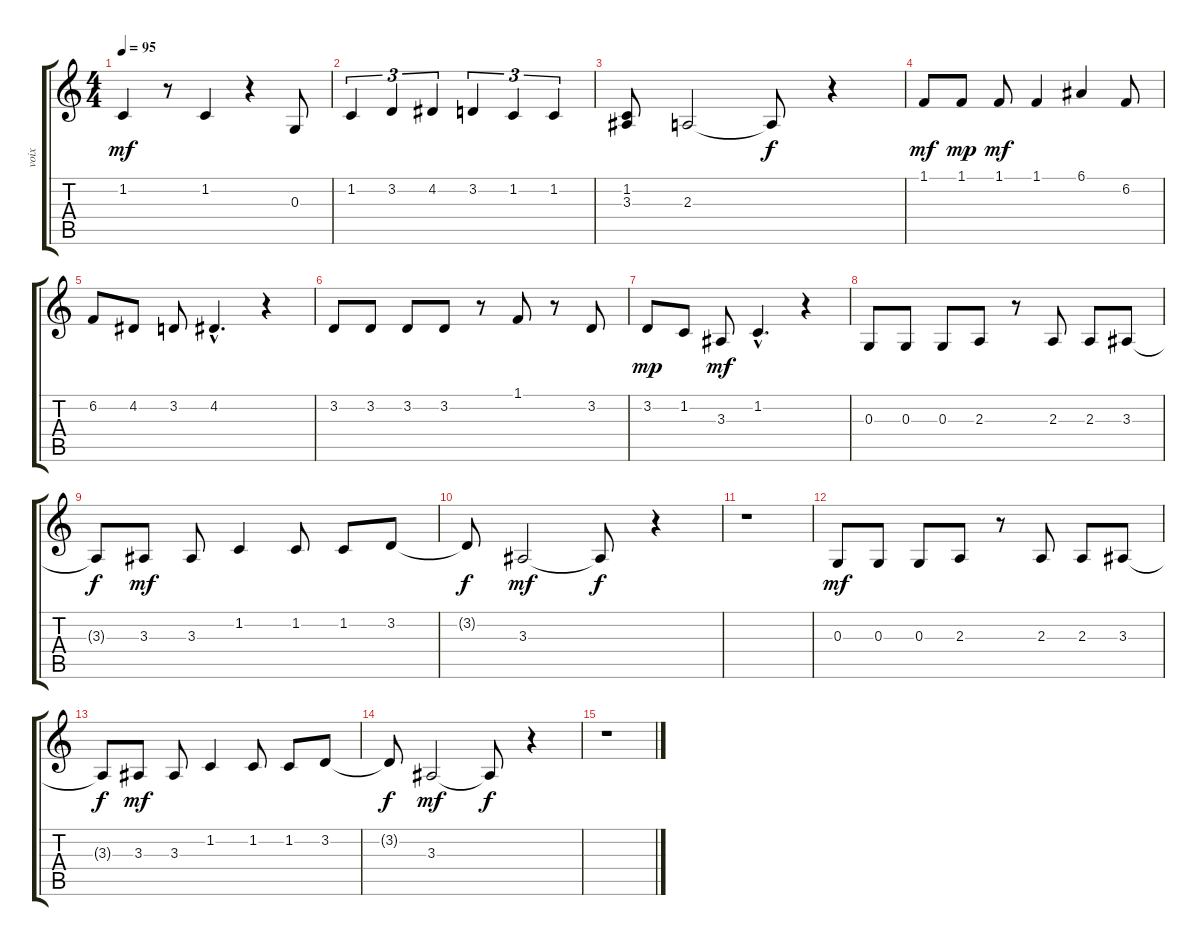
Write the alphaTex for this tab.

\track ("voix" "voix") {instrument vibraphone}
\staff {score tabs}
\tuning (E4 B3 G3 D3 A2 E2) {hide}
\ts (4 4)
\tempo 95
\clef g2
\ks c
1.2.4{dy mf} r.8 1.2.4 r.4 0.3.8 |
1.2.4{tu (3 2)} 3.2.4{tu (3 2)} 4.2.4{tu (3 2)} 3.2.4{tu (3 2)} 1.2.4{tu (3 2)} 1.2.4{tu (3 2)} |
(1.2 3.3).8 2.3.2 2.3{t}.8{dy f} r.4 |
1.1.8{dy mf} 1.1.8{dy mp} 1.1.8{dy mf} 1.1.4 6.1.4 6.2.8 |
6.2.8 4.2.8 3.2.8 4.2{hac}.4{d} r.4 |
3.2.8 3.2.8 3.2.8 3.2.8 r.8 1.1.8 r.8 3.2.8 |
3.2.8{dy mp} 1.2.8 3.3.8{dy mf} 1.2{hac}.4{d} r.4 |
0.3.8 0.3.8 0.3.8 2.3.8 r.8 2.3.8 2.3.8 3.3.8 |
3.3{t}.8{dy f} 3.3.8{dy mf} 3.3.8 1.2.4 1.2.8 1.2.8 3.2.8 |
3.2{t}.8{dy f} 3.3.2{dy mf} 3.3{t}.8{dy f} r.4 |
r.1 |
0.3.8{dy mf} 0.3.8 0.3.8 2.3.8 r.8 2.3.8 2.3.8 3.3.8 |
3.3{t}.8{dy f} 3.3.8{dy mf} 3.3.8 1.2.4 1.2.8 1.2.8 3.2.8 |
3.2{t}.8{dy f} 3.3.2{dy mf} 3.3{t}.8{dy f} r.4 |
r.1
